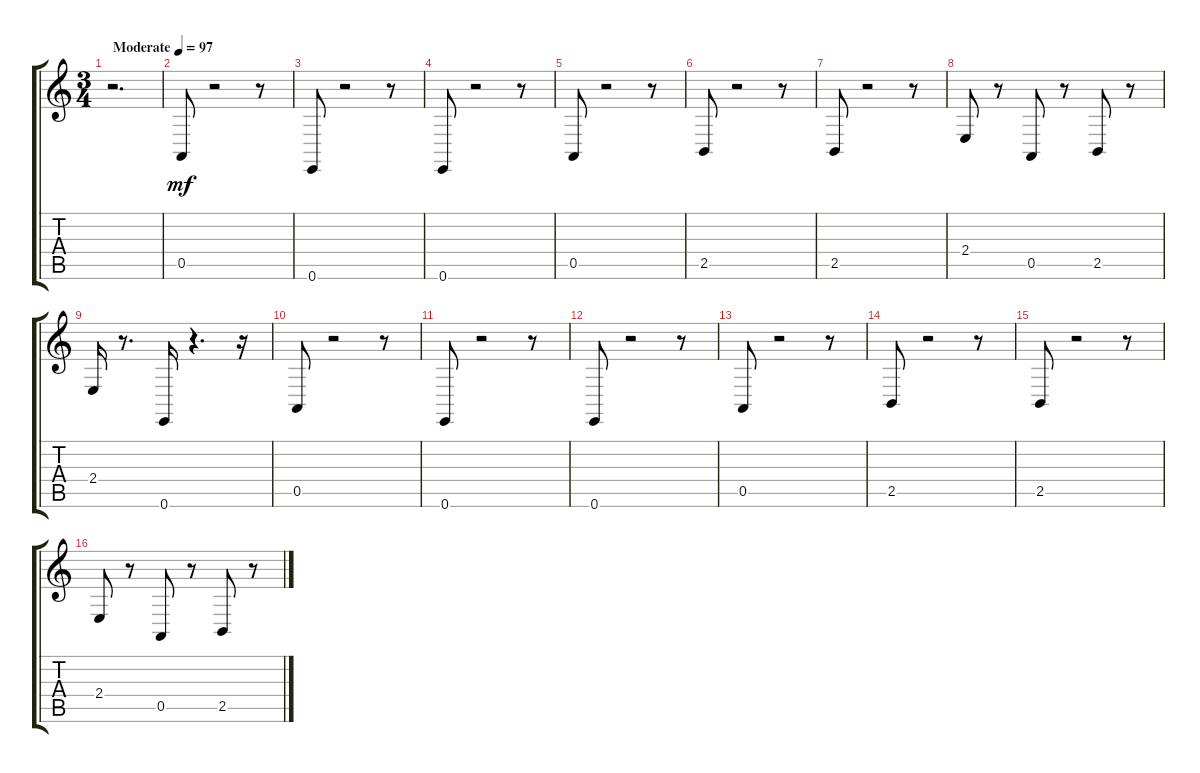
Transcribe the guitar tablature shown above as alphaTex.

\track "" {instrument pizzicatostrings}
\staff {score tabs}
\tuning (E4 B3 G3 D3 A2 E2) {hide}
\ts (3 4)
\tempo (97 "Moderate")
\clef g2
\ks c
r.2{d dy mf instrument pizzicatostrings} |
0.5.8 r.2 r.8 |
0.6.8 r.2 r.8 |
0.6.8 r.2 r.8 |
0.5.8 r.2 r.8 |
2.5.8 r.2 r.8 |
2.5.8 r.2 r.8 |
2.4.8 r.8 0.5.8 r.8 2.5.8 r.8 |
2.4.16 r.8{d} 0.6.16 r.4{d} r.16 |
0.5.8 r.2 r.8 |
0.6.8 r.2 r.8 |
0.6.8 r.2 r.8 |
0.5.8 r.2 r.8 |
2.5.8 r.2 r.8 |
2.5.8 r.2 r.8 |
2.4.8 r.8 0.5.8 r.8 2.5.8 r.8
